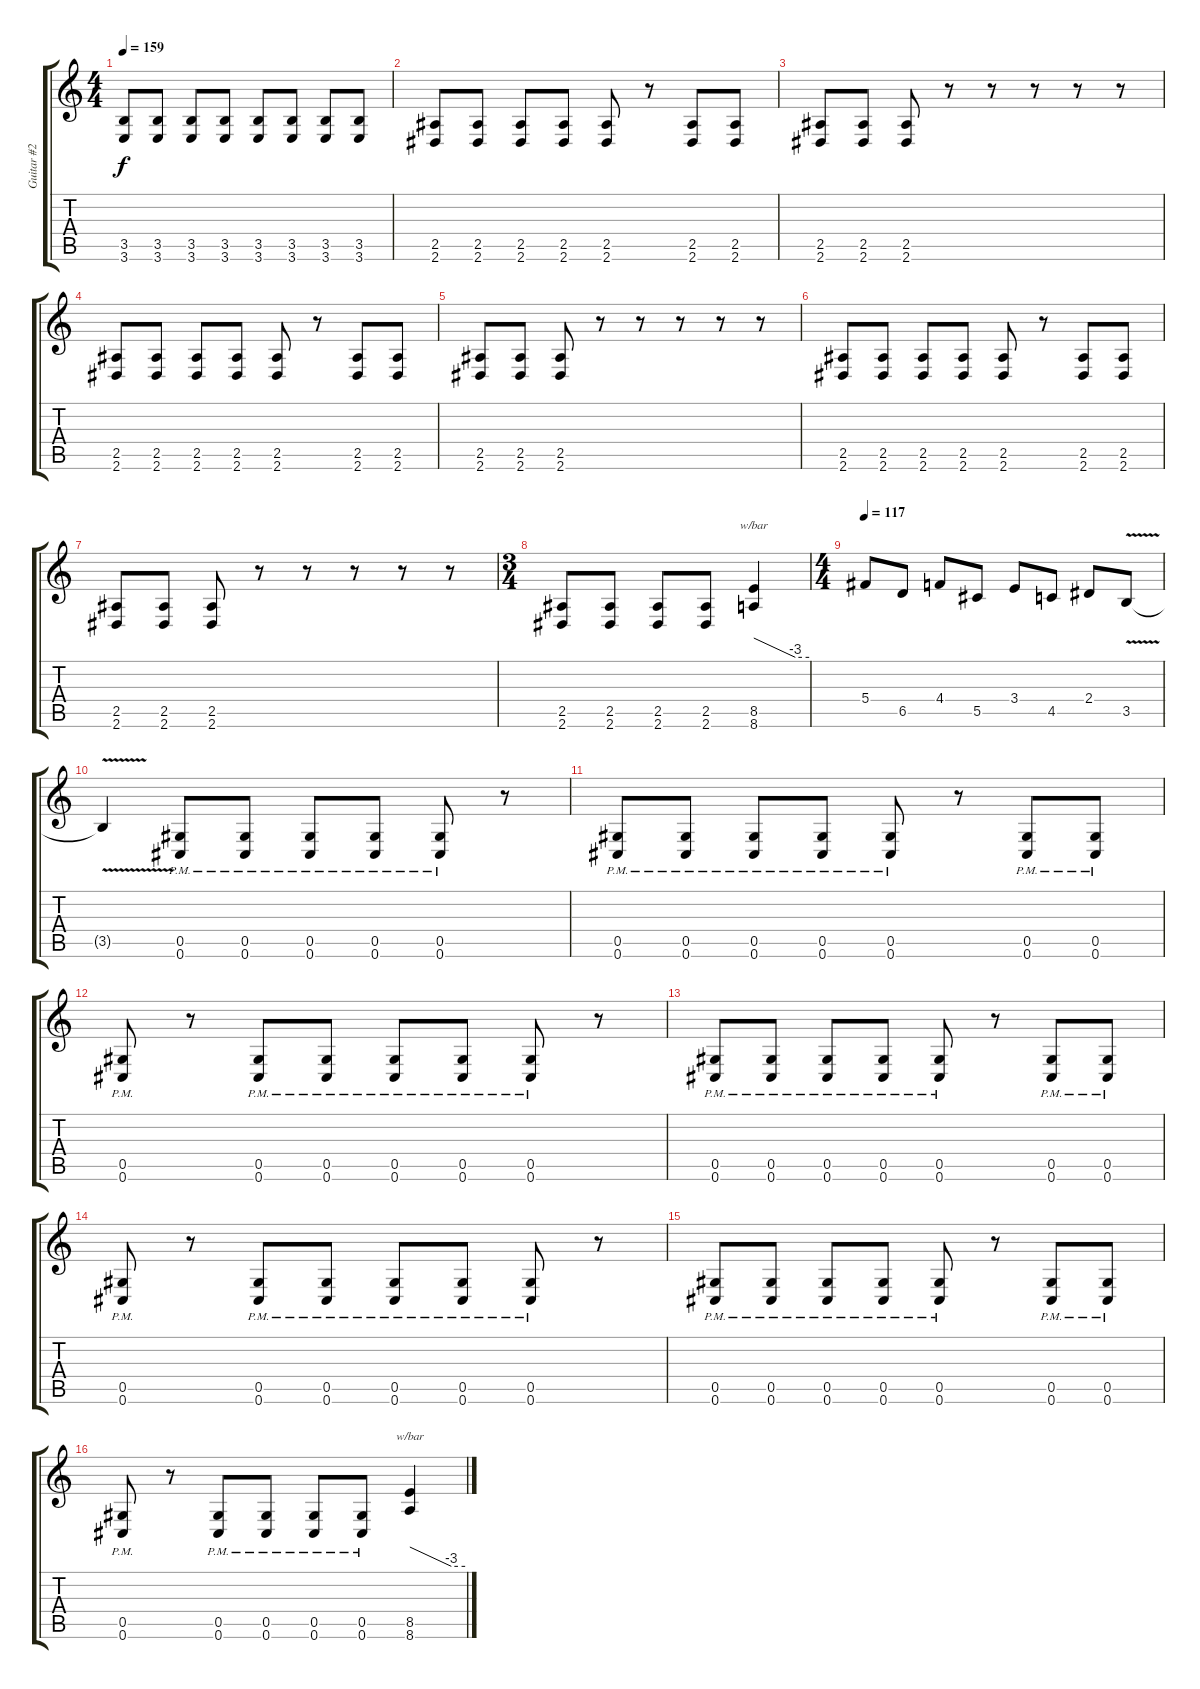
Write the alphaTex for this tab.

\track ("Guitar #2" "Guitar #2") {instrument distortionguitar}
\staff {score tabs}
\tuning (Eb4 Bb3 Gb3 Db3 Ab2 Db2) {hide}
\ts (4 4)
\tempo 159
\clef g2
\ks c
(3.5 3.6).8{dy f} (3.5 3.6).8 (3.5 3.6).8 (3.5 3.6).8 (3.5 3.6).8 (3.5 3.6).8 (3.5 3.6).8 (3.5 3.6).8 |
(2.5 2.6).8 (2.5 2.6).8 (2.5 2.6).8 (2.5 2.6).8 (2.5 2.6).8 r.8 (2.5 2.6).8 (2.5 2.6).8 |
(2.5 2.6).8 (2.5 2.6).8 (2.5 2.6).8 r.8 r.8 r.8 r.8 r.8 |
(2.5 2.6).8 (2.5 2.6).8 (2.5 2.6).8 (2.5 2.6).8 (2.5 2.6).8 r.8 (2.5 2.6).8 (2.5 2.6).8 |
(2.5 2.6).8 (2.5 2.6).8 (2.5 2.6).8 r.8 r.8 r.8 r.8 r.8 |
(2.5 2.6).8 (2.5 2.6).8 (2.5 2.6).8 (2.5 2.6).8 (2.5 2.6).8 r.8 (2.5 2.6).8 (2.5 2.6).8 |
(2.5 2.6).8 (2.5 2.6).8 (2.5 2.6).8 r.8 r.8 r.8 r.8 r.8 |
\ts (3 4)
(2.5 2.6).8 (2.5 2.6).8 (2.5 2.6).8 (2.5 2.6).8 (8.5 8.6).4{tbe (custom default 0 0 45 -12 60 -12)} |
\ts (4 4)
\tempo 117
5.4.8 6.5.8 4.4.8 5.5.8 3.4.8 4.5.8 2.4.8 3.5{v}.8 |
3.5{t}.4 (0.5{pm} 0.6{pm}).8 (0.5{pm} 0.6{pm}).8 (0.5{pm} 0.6{pm}).8 (0.5{pm} 0.6{pm}).8 (0.5{pm} 0.6{pm}).8 r.8 |
(0.5{pm} 0.6{pm}).8 (0.5{pm} 0.6{pm}).8 (0.5{pm} 0.6{pm}).8 (0.5{pm} 0.6{pm}).8 (0.5{pm} 0.6{pm}).8 r.8 (0.5{pm} 0.6{pm}).8 (0.5{pm} 0.6{pm}).8 |
(0.5{pm} 0.6{pm}).8 r.8 (0.5{pm} 0.6{pm}).8 (0.5{pm} 0.6{pm}).8 (0.5{pm} 0.6{pm}).8 (0.5{pm} 0.6{pm}).8 (0.5{pm} 0.6{pm}).8 r.8 |
(0.5{pm} 0.6{pm}).8 (0.5{pm} 0.6{pm}).8 (0.5{pm} 0.6{pm}).8 (0.5{pm} 0.6{pm}).8 (0.5{pm} 0.6{pm}).8 r.8 (0.5{pm} 0.6{pm}).8 (0.5{pm} 0.6{pm}).8 |
(0.5{pm} 0.6{pm}).8 r.8 (0.5{pm} 0.6{pm}).8 (0.5{pm} 0.6{pm}).8 (0.5{pm} 0.6{pm}).8 (0.5{pm} 0.6{pm}).8 (0.5{pm} 0.6{pm}).8 r.8 |
(0.5{pm} 0.6{pm}).8 (0.5{pm} 0.6{pm}).8 (0.5{pm} 0.6{pm}).8 (0.5{pm} 0.6{pm}).8 (0.5{pm} 0.6{pm}).8 r.8 (0.5{pm} 0.6{pm}).8 (0.5{pm} 0.6{pm}).8 |
(0.5{pm} 0.6{pm}).8 r.8 (0.5{pm} 0.6{pm}).8 (0.5{pm} 0.6{pm}).8 (0.5{pm} 0.6{pm}).8 (0.5{pm} 0.6{pm}).8 (8.5 8.6).4{tbe (custom default 0 0 45 -12 60 -12)}
